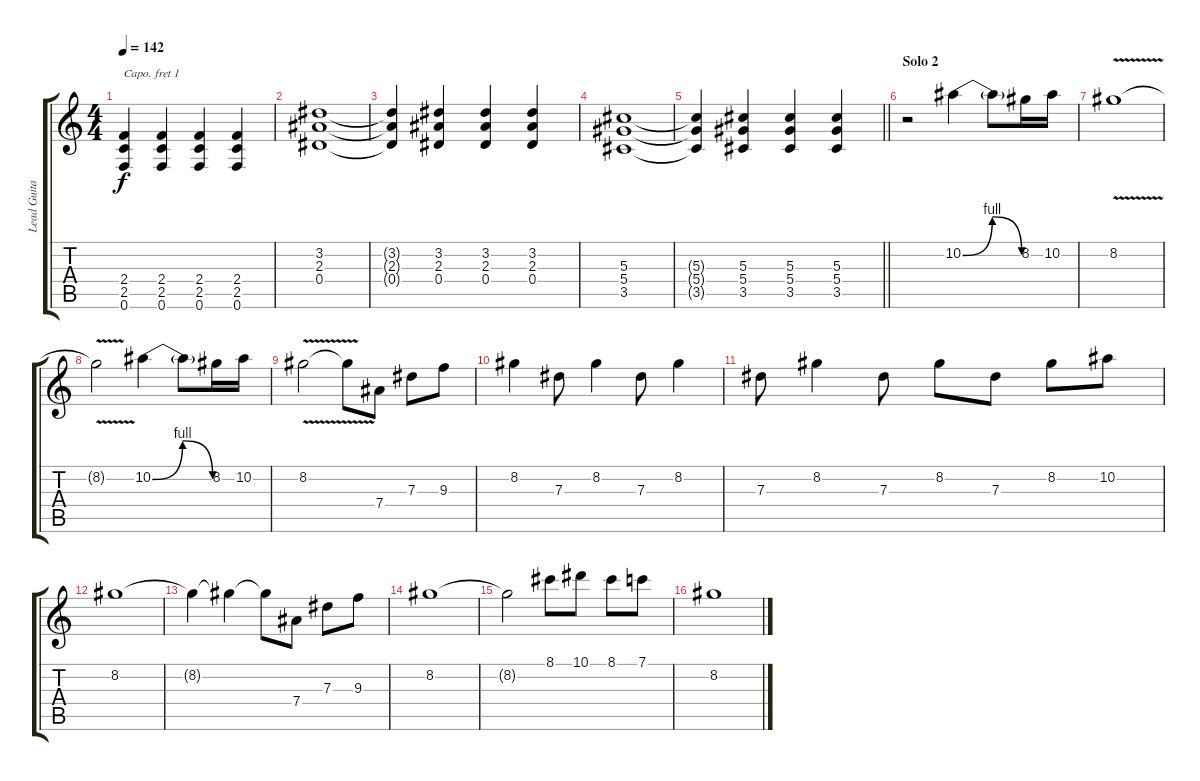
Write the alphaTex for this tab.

\track ("Lead Guitarist" "Lead Guita") {instrument overdrivenguitar}
\staff {score tabs}
\capo 1
\tuning (E4 B3 G3 D3 A2 E2) {hide}
\ts (4 4)
\tempo 142
\clef g2
\ks c
(2.4{t} 2.5{t} 0.6{t}).4{dy f} (2.4 2.5 0.6).4 (2.4 2.5 0.6).4 (2.4 2.5 0.6).4 |
(3.2 2.3 0.4).1 |
(3.2{t} 2.3{t} 0.4{t}).4 (3.2 2.3 0.4).4 (3.2 2.3 0.4).4 (3.2 2.3 0.4).4 |
(5.3 5.4 3.5).1 |
\barLineRight lightlight
(5.3{t} 5.4{t} 3.5{t}).4 (5.3 5.4 3.5).4 (5.3 5.4 3.5).4 (5.3 5.4 3.5).4 |
\section ("" "Solo 2")
r.2 10.2{be (bendrelease 0 0 15 4 46 4 60 0)}.4 10.2{t}.8 8.2.16 10.2.16 |
8.2{v}.1 |
8.2{t}.2 10.2{be (bendrelease 0 0 15 4 46 4 60 0)}.4 10.2{t}.8 8.2.16 10.2.16 |
8.2{v}.2 8.2{t}.8 7.4.8 7.3.8 9.3.8 |
8.2.4 7.3.8 8.2.4 7.3.8 8.2.4 |
7.3.8 8.2.4 7.3.8 8.2.8 7.3.8 8.2.8 10.2.8 |
8.2.1 |
8.2{t}.4 8.2{t}.4 8.2{t}.8 7.4.8 7.3.8 9.3.8 |
8.2.1 |
8.2{t}.2 8.1.8 10.1.8 8.1.8 7.1.8 |
8.2.1
